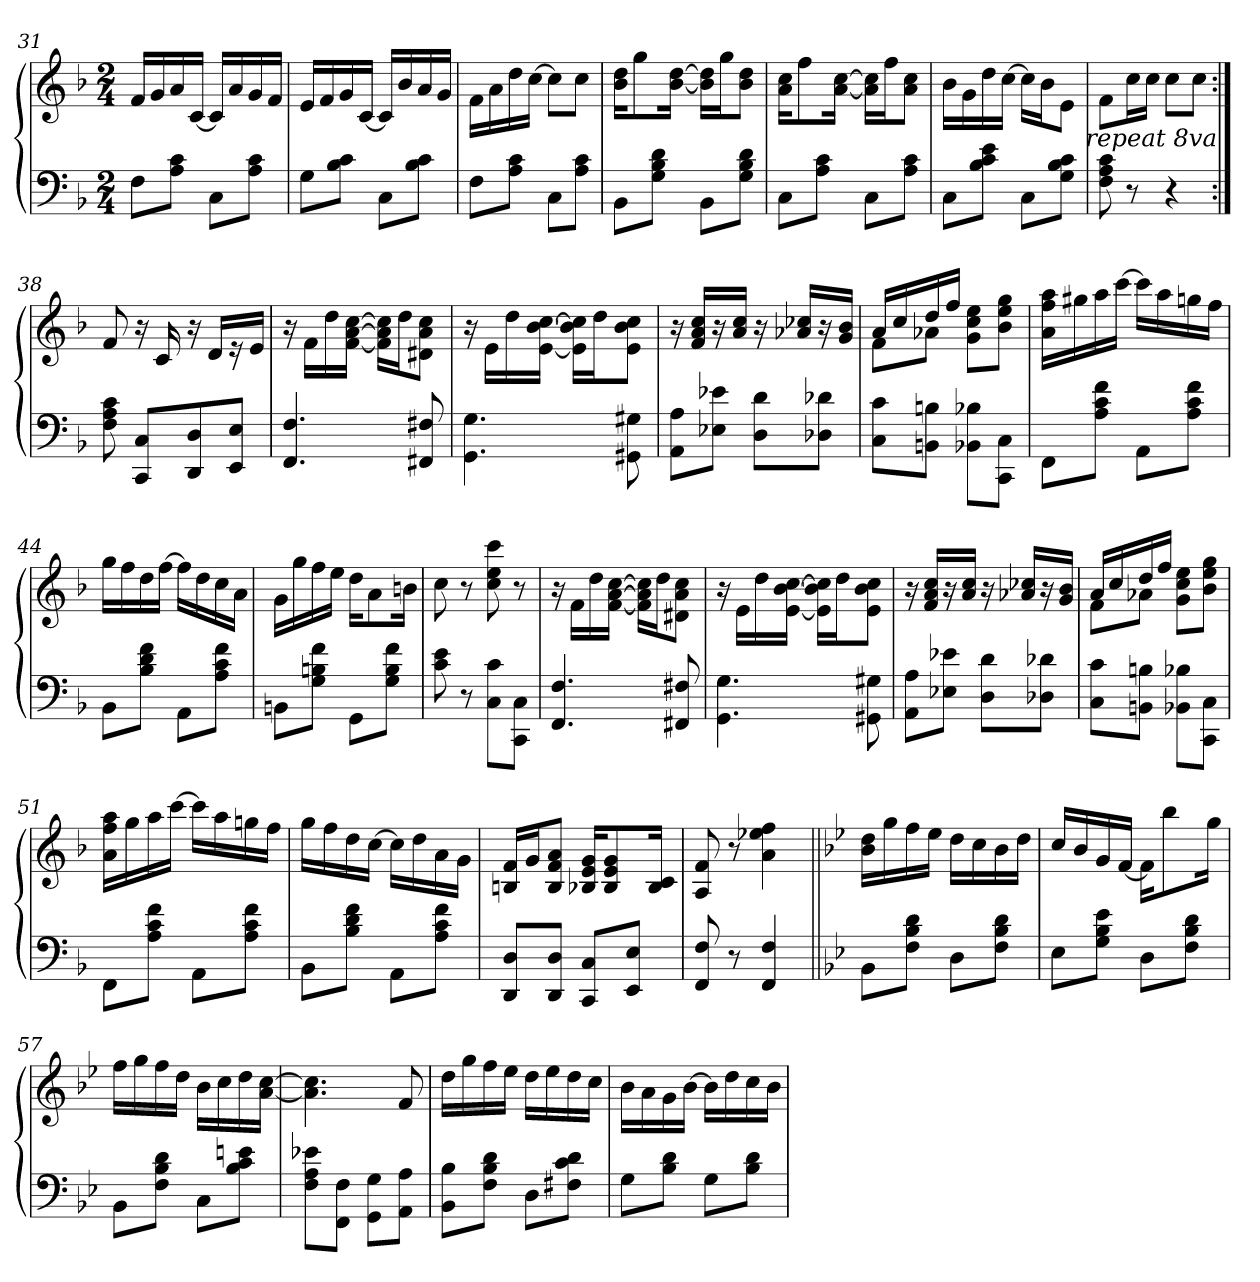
**kern	**kern
*part1	*part1
*staff2	*staff1
*clefF4	*clefG2
*k[b-]	*k[b-]
*M2/4	*M2/4
=31	=31
8FL	16fLL
.	16g
8A 8cJ	16a
.	[16cJJ
8CL	16cLL]
.	16a
8A 8cJ	16g
.	16fJJ
!!LO:LB:g=z
=32	=32
8GL	16eLL
.	16f
8B- 8cJ	16g
.	[16cJJ
8CL	16cLL]
.	16b-
8B- 8cJ	16a
.	16gJJ
=33	=33
8FL	16f\LL
.	16a\
8A 8cJ	16dd\
.	[16cc\JJ
8CL	8ccL]
8A 8cJ	8ccJ
=34	=34
8BB-L	16b- 16ddKL
.	8gg
8G 8B- 8dJ	.
.	[16b- [16ddJk
8BB-L	16b-] 16dd]LL
.	16ggJ
8G 8B- 8dJ	8b- 8ddJ
=35	=35
8CL	16a 16ccKL
.	8ff
8A 8cJ	.
.	[16a [16ccJk
8CL	16a] 16cc]LL
.	16ffJ
8A 8cJ	8a 8ccJ
=36	=36
8CL	16b-LL
.	16g
8B- 8c 8eJ	16dd
.	[16ccJJ
8CL	16cc\LL]
.	16b-\J
8G 8B- 8cJ	8e\J
!!LO:LB:g=z
=37	=37
8F 8A 8c	8f\L
8r	16cc\L
.	16cc\JJ
4r	8ccL
.	8ccJ
!	!LO:TX:c:i:rj:t=repeat 8va
=38:|!	=38:|!
8F 8A 8c	8f
8CC 8CL	16r
.	16c
8DD 8D	16r
.	16dLL
8EE 8EJ	16r
.	16eJJ
=39	=39
4.FF 4.F	16r
.	16f\LL
.	16dd\
.	[16f\ [16a\ [16cc\JJ
.	16f]\ 16a]\ 16cc]\LL
.	16dd\J
8FF#X 8F#X	8d#X\ 8a\ 8cc\J
=40	=40
4.GG\ 4.G\	16r
.	16e\LL
.	16dd\
.	[16e\ [16b-\ [16cc\JJ
.	16e]\ 16b-]\ 16cc]\LL
.	16dd\J
8GG#X\ 8G#X\	8e\ 8b-\ 8cc\J
=41	=41
8AA 8AL	16r
.	16f 16a 16ccLL
8E-X 8e-XJ	16r
.	16a 16ccJJ
8D 8dL	16r
.	16a-X 16cc-XLL
8D-X 8d-XJ	16r
.	16g 16b-JJ
!!LO:LB:g=z
=42	=42
*	*^
8C 8cL	16aLL	8fL
.	16cc	.
8BBn 8BnJ	16dd	8a-XJ
.	16ffJJ	.
8BB-X\ 8B-X\L	4ryy	8g 8cc 8eeL
8CC\ 8C\J	.	8b- 8ee 8ggJ
*	*v	*v
=43	=43
8FFL	16a 16ff 16aaLL
.	16gg#X
8A 8c 8fJ	16aa
.	[16cccJJ
8AAL	16cccLL]
.	16aa
8A 8c 8fJ	16ggn
.	16ffJJ
=44	=44
8BB-L	16ggLL
.	16ff
8B- 8d 8fJ	16dd
.	[16ffJJ
8AAL	16ffLL]
.	16dd
8A 8c 8fJ	16cc
.	16aJJ
=45	=45
8BBnL	16gLL
.	16gg
8G 8Bn 8fJ	16ff
.	16eeJJ
8GGL	16ddKL
.	8a
8G 8B 8fJ	.
.	16bnJk
=46	=46
8c 8e	8cc
8r	8r
8C\ 8c\L	8cc 8ee 8ccc
8CC\ 8C\J	8r
!!LO:LB:g=z
=47	=47
4.FF 4.F	16r
.	16f\LL
.	16dd\
.	[16f\ [16a\ [16cc\JJ
.	16f]\ 16a]\ 16cc]\LL
.	16dd\J
8FF#X 8F#X	8d#X\ 8a\ 8cc\J
=48	=48
4.GG\ 4.G\	16r
.	16e\LL
.	16dd\
.	[16e\ [16b-\ [16cc\JJ
.	16e]\ 16b-]\ 16cc]\LL
.	16dd\J
8GG#X\ 8G#X\	8e\ 8b-\ 8cc\J
=49	=49
8AA 8AL	16r
.	16f 16a 16ccLL
8E-X 8e-XJ	16r
.	16a 16ccJJ
8D 8dL	16r
.	16a-X 16cc-XLL
8D-X 8d-XJ	16r
.	16g 16b-JJ
=50	=50
*	*^
8C 8cL	16aLL	8fL
.	16cc	.
8BBn 8BnJ	16dd	8a-XJ
.	16ffJJ	.
8BB-X\ 8B-X\L	4ryy	8g 8cc 8eeL
8CC\ 8C\J	.	8b- 8ee 8ggJ
*	*v	*v
!!LO:LB:g=z
=51	=51
8FFL	16a 16ff 16aaLL
.	16gg
8A 8c 8fJ	16aa
.	[16cccJJ
8AAL	16cccLL]
.	16aa
8A 8c 8fJ	16ggn
.	16ffJJ
=52	=52
8BB-L	16ggLL
.	16ff
8B- 8d 8fJ	16dd
.	[16ccJJ
8AAL	16ccLL]
.	16dd
8A 8c 8fJ	16a
.	16gJJ
=53	=53
8DD 8DL	16Bn 16fLL
.	16gJ
8DD 8DJ	8B 8f 8aJ
8CC 8CL	16B-X 16e 16gKL
.	8B- 8e 8g
8EE 8EJ	.
.	16B- 16cJk
=54	=54
8FF 8F	8A 8f
8r	8r
4FF 4F	4a 4ee-X 4ff
!!LO:LB:g=z
=55||	=55||
*k[b-e-]	*k[b-e-]
8BB-L	16b- 16ddLL
.	16gg
8F 8B- 8dJ	16ff
.	16ee-JJ
8DL	16ddLL
.	16cc
8F 8B- 8dJ	16b-
.	16ddJJ
=56	=56
8E-L	16ccLL
.	16b-
8G 8B- 8e-J	16g
.	[16fJJ
8DL	16fKL]
.	8bb-
8F 8B- 8dJ	.
.	16ggJk
=57	=57
8BB-L	16ffLL
.	16gg
8F 8B- 8dJ	16ff
.	16ddJJ
8CL	16b-LL
.	16cc
8B- 8c 8enJ	16dd
.	[16a [16ccJJ
=58	=58
8F 8A 8e-XL	4.a] 4.cc]
8FF 8FJ	.
8GG 8GL	.
8AA 8AJ	8f
!!LO:LB:g=z
=59	=59
8BB- 8B-L	16ddLL
.	16gg
8F 8B- 8dJ	16ff
.	16ee-JJ
8DL	16ddLL
.	16ee-
8F#X 8c 8dJ	16dd
.	16ccJJ
=60	=60
8GL	16b-\LL
.	16a\
8B- 8dJ	16g\
.	[16b-\JJ
8GL	16b-LL]
.	16dd
8B- 8dJ	16cc
.	16b-JJ
=	=
*-	*-
